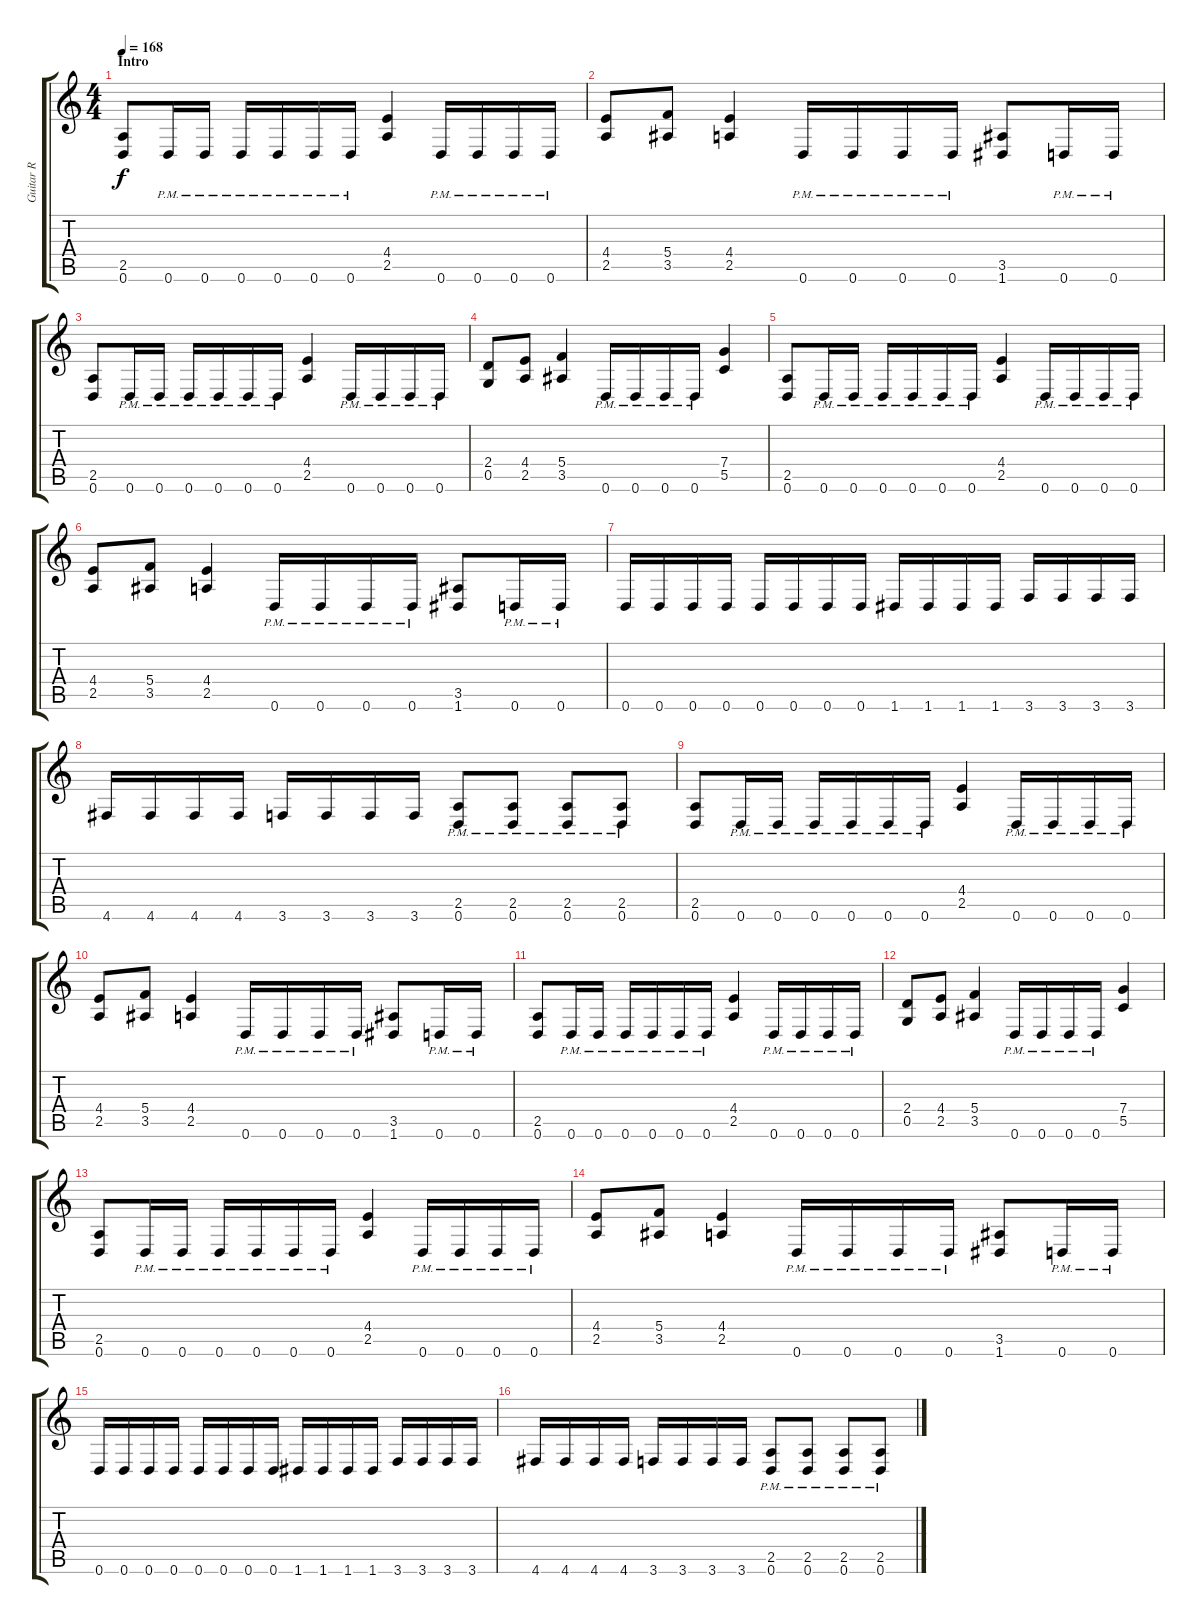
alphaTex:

\track ("Guitar R" "Guitar R") {instrument distortionguitar}
\staff {score tabs}
\tuning (D4 A3 F3 C3 G2 D2) {hide}
\ts (4 4)
\section ("" "Intro")
\tempo 168
\clef g2
\ks c
(2.5 0.6).8{dy f instrument distortionguitar} 0.6{pm}.16 0.6{pm}.16 0.6{pm}.16 0.6{pm}.16 0.6{pm}.16 0.6{pm}.16 (4.4 2.5).4 0.6{pm}.16 0.6{pm}.16 0.6{pm}.16 0.6{pm}.16 |
(4.4 2.5).8 (5.4 3.5).8 (4.4 2.5).4 0.6{pm}.16 0.6{pm}.16 0.6{pm}.16 0.6{pm}.16 (3.5 1.6).8 0.6{pm}.16 0.6{pm}.16 |
(2.5 0.6).8 0.6{pm}.16 0.6{pm}.16 0.6{pm}.16 0.6{pm}.16 0.6{pm}.16 0.6{pm}.16 (4.4 2.5).4 0.6{pm}.16 0.6{pm}.16 0.6{pm}.16 0.6{pm}.16 |
(2.4 0.5).8 (4.4 2.5).8 (5.4 3.5).4 0.6{pm}.16 0.6{pm}.16 0.6{pm}.16 0.6{pm}.16 (7.4 5.5).4 |
(2.5 0.6).8 0.6{pm}.16 0.6{pm}.16 0.6{pm}.16 0.6{pm}.16 0.6{pm}.16 0.6{pm}.16 (4.4 2.5).4 0.6{pm}.16 0.6{pm}.16 0.6{pm}.16 0.6{pm}.16 |
(4.4 2.5).8 (5.4 3.5).8 (4.4 2.5).4 0.6{pm}.16 0.6{pm}.16 0.6{pm}.16 0.6{pm}.16 (3.5 1.6).8 0.6{pm}.16 0.6{pm}.16 |
0.6.16 0.6.16 0.6.16 0.6.16 0.6.16 0.6.16 0.6.16 0.6.16 1.6.16 1.6.16 1.6.16 1.6.16 3.6.16 3.6.16 3.6.16 3.6.16 |
4.6.16 4.6.16 4.6.16 4.6.16 3.6.16 3.6.16 3.6.16 3.6.16 (2.5{pm} 0.6{pm}).8 (2.5{pm} 0.6{pm}).8 (2.5{pm} 0.6{pm}).8 (2.5{pm} 0.6{pm}).8 |
(2.5 0.6).8 0.6{pm}.16 0.6{pm}.16 0.6{pm}.16 0.6{pm}.16 0.6{pm}.16 0.6{pm}.16 (4.4 2.5).4 0.6{pm}.16 0.6{pm}.16 0.6{pm}.16 0.6{pm}.16 |
(4.4 2.5).8 (5.4 3.5).8 (4.4 2.5).4 0.6{pm}.16 0.6{pm}.16 0.6{pm}.16 0.6{pm}.16 (3.5 1.6).8 0.6{pm}.16 0.6{pm}.16 |
(2.5 0.6).8 0.6{pm}.16 0.6{pm}.16 0.6{pm}.16 0.6{pm}.16 0.6{pm}.16 0.6{pm}.16 (4.4 2.5).4 0.6{pm}.16 0.6{pm}.16 0.6{pm}.16 0.6{pm}.16 |
(2.4 0.5).8 (4.4 2.5).8 (5.4 3.5).4 0.6{pm}.16 0.6{pm}.16 0.6{pm}.16 0.6{pm}.16 (7.4 5.5).4 |
(2.5 0.6).8 0.6{pm}.16 0.6{pm}.16 0.6{pm}.16 0.6{pm}.16 0.6{pm}.16 0.6{pm}.16 (4.4 2.5).4 0.6{pm}.16 0.6{pm}.16 0.6{pm}.16 0.6{pm}.16 |
(4.4 2.5).8 (5.4 3.5).8 (4.4 2.5).4 0.6{pm}.16 0.6{pm}.16 0.6{pm}.16 0.6{pm}.16 (3.5 1.6).8 0.6{pm}.16 0.6{pm}.16 |
0.6.16 0.6.16 0.6.16 0.6.16 0.6.16 0.6.16 0.6.16 0.6.16 1.6.16 1.6.16 1.6.16 1.6.16 3.6.16 3.6.16 3.6.16 3.6.16 |
4.6.16 4.6.16 4.6.16 4.6.16 3.6.16 3.6.16 3.6.16 3.6.16 (2.5{pm} 0.6{pm}).8 (2.5{pm} 0.6{pm}).8 (2.5{pm} 0.6{pm}).8 (2.5{pm} 0.6{pm}).8
